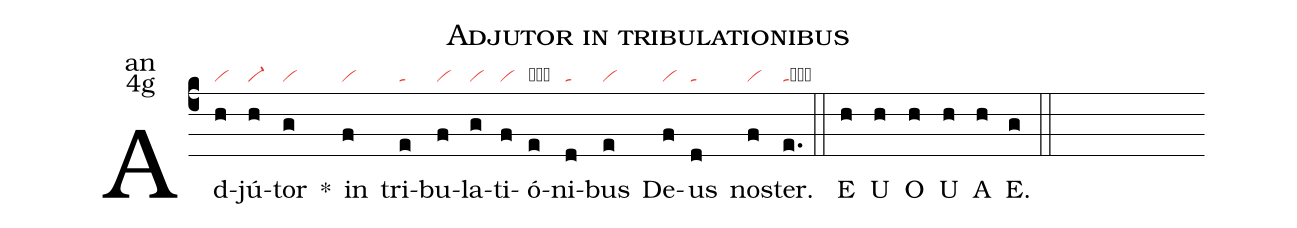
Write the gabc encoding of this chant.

name:Adjutor in tribulationibus;
office-part:an;
mode:4g;
nabc-lines:1;
%%
(c4) Ad(h|vi)jú(h|vi-)tor(g|vi) <sp>*</sp>() in(f|vi) tri(e|ta)bu(f|vi)la(g|vi)ti(f|vi)ó(e|obvi)ni(d|ta)bus(e|vi) De(f|vi)us(d|ta) nos(f|vi)ter.(e.|tacb) (::) <eu>E(h) U(h) O(h) U(h) A(h) E.(g) </eu>(::)
